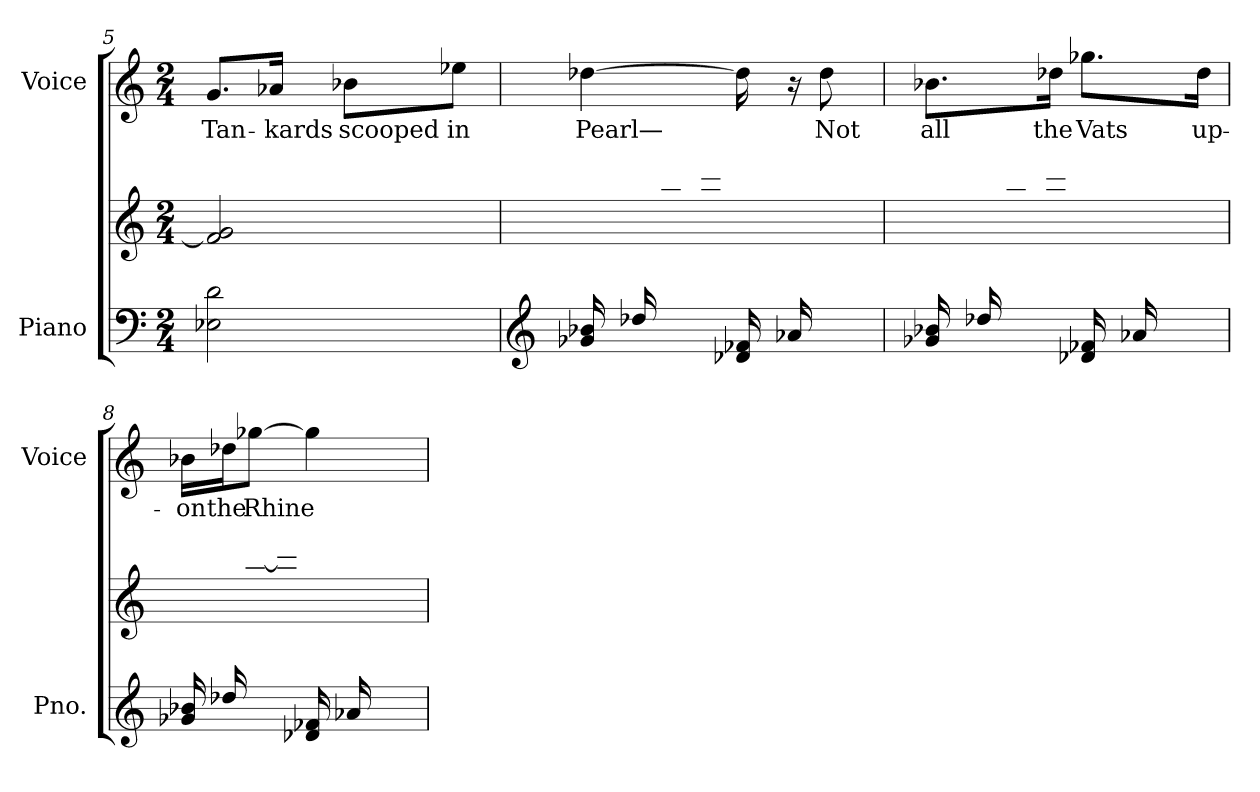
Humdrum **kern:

**kern	**kern	**kern	**text
*part2	*part2	*part1	*part1
*staff3	*staff2	*staff1	*staff1
*I"Piano	*	*I"Voice	*
*I'Pno.	*	*I'Voice	*
*clefF4	*clefG2	*clefG2	*
*k[]	*k[]	*k[]	*
*M2/4	*M2/4	*M2/4	*
=5	=5	=5	=5
!	!	!	!LO:LY:b:color=#000000
2E-Xi\ 2di	2fi/] 2gi	8.gi/L	Tan-
!	!	!	!LO:LY:b:color=#000000
.	.	16a-Xi/Jk	-kards
!	!	!	!LO:LY:b:color=#000000
.	.	8b-Xi\L	scooped
!	!	!	!LO:LY:b:color=#000000
.	.	8ee-Xi\J	in
=6	=6	=6	=6
*clefG2	*	*	*
!	!LO:N:vis=1	!	!
*	*^	*	*
!	!	!	!	!LO:LY:b:color=#000000
16g-Xi/ 16b-XiLL	2ryy	8ryy	[>4dd-Xi\	Pearl—
16dd-Xi/	.	.	.	.
8ryy	.	16gg-Xi\ 16bb-Xi	.	.
.	.	16ddd-Xi\JJ	.	.
16d-Xi/ 16f-XiLL	.	8ryy	16dd-i\]	.
16a-Xi/	.	.	16r	.
!	!	!	!	!LO:LY:b:color=#000000
8ryy	.	16cc-Xi\ 16ee-Xi	8dd-i\	Not
.	.	16gg-i\JJ	.	.
!!LO:LB:g=z
=7	=7	=7	=7	=7
!	!LO:N:vis=1	!	!	!
!	!	!	!	!LO:LY:b:color=#000000
16g-Xi/ 16b-XiLL	2ryy	8ryy	8.b-Xi\L	all
16dd-Xi/	.	.	.	.
8ryy	.	16gg-Xi\ 16bb-Xi	.	.
!	!	!	!	!LO:LY:b:color=#000000
.	.	16ddd-Xi\JJ	16dd-Xi\Jk	the
!	!	!	!	!LO:LY:b:color=#000000
16d-Xi/ 16f-XiLL	.	8ryy	8.gg-Xi\L	Vats
16a-Xi/	.	.	.	.
8ryy	.	16cc-Xi\ 16ee-Xi	.	.
!	!	!	!	!LO:LY:b:color=#000000
.	.	16gg-i\JJ	16dd-i\Jk	up-
=8	=8	=8	=8	=8
!	!LO:N:vis=1	!	!	!
!	!	!	!	!LO:LY:b:color=#000000
16g-Xi/ 16b-XiLL	2ryy	8ryy	16b-Xi\LL	-on
!	!	!	!	!LO:LY:b:color=#000000
16dd-Xi/	.	.	16dd-Xi\J	the
!	!	!	!	!LO:LY:b:color=#000000
8ryy	.	16gg-Xi\ [>16bb-Xi	[>8gg-Xi\J	Rhine
.	.	16bb-i\] 16ddd-XiJJ	.	.
16d-Xi/ 16f-XiLL	.	8ryy	4gg-i\]	.
16a-Xi/	.	.	.	.
8ryy	.	16cc-Xi\ 16ee-Xi	.	.
.	.	16gg-Xi\JJ	.	.
*	*v	*v	*	*
=	=	=	=
*-	*-	*-	*-
